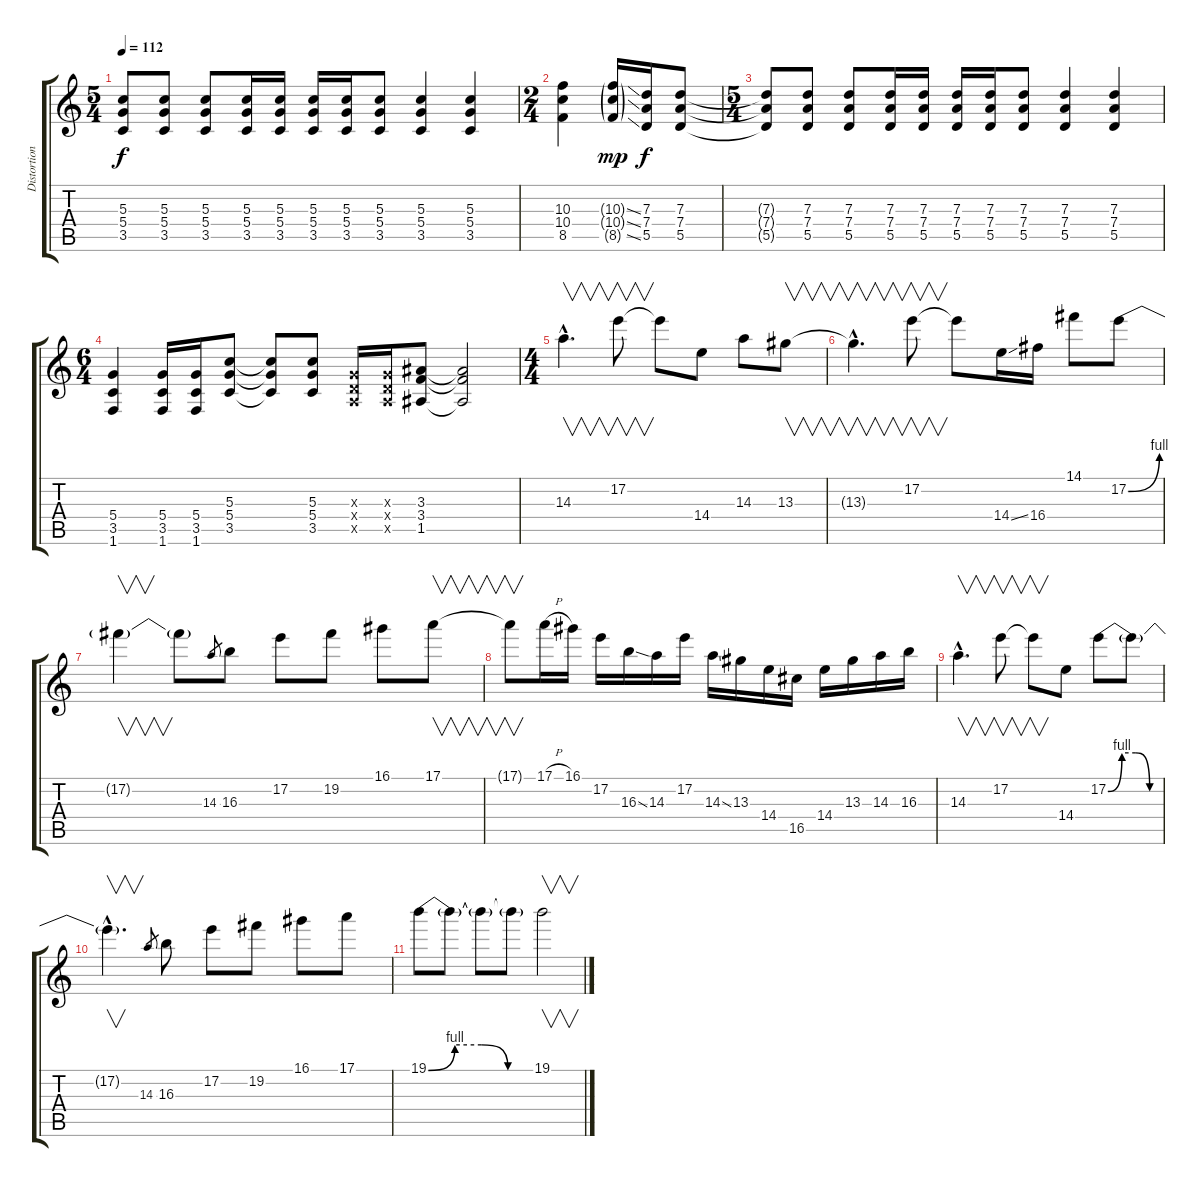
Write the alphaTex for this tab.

\track ("Distortion Guitar" "Distortion") {instrument distortionguitar}
\staff {score tabs}
\tuning (E4 B3 G3 D3 A2 E2) {hide}
\ts (5 4)
\tempo 112
\clef g2
\ks c
(5.3{t} 5.4{t} 3.5{t}).8{dy f} (5.3 5.4 3.5).8 (5.3 5.4 3.5).8 (5.3 5.4 3.5).16 (5.3 5.4 3.5).16 (5.3 5.4 3.5).16 (5.3 5.4 3.5).16 (5.3 5.4 3.5).8 (5.3 5.4 3.5).4 (5.3 5.4 3.5).4 |
\ts (2 4)
(10.3 10.4 8.5).4 (10.3{ss g} 10.4{ss g} 8.5{ss g}).16{dy mp} (7.3 7.4 5.5).16{dy f} (7.3 7.4 5.5).8 |
\ts (5 4)
(7.3{t} 7.4{t} 5.5{t}).8 (7.3 7.4 5.5).8 (7.3 7.4 5.5).8 (7.3 7.4 5.5).16 (7.3 7.4 5.5).16 (7.3 7.4 5.5).16 (7.3 7.4 5.5).16 (7.3 7.4 5.5).8 (7.3 7.4 5.5).4 (7.3 7.4 5.5).4 |
\ts (6 4)
(5.4 3.5 1.6).4 (5.4 3.5 1.6).16 (5.4 3.5 1.6).16 (5.3 5.4 3.5).8 (5.3{t} 5.4{t} 3.5{t}).8 (5.3 5.4 3.5).8 (0.3{x} 0.4{x} 0.5{x}).16 (0.3{x} 0.4{x} 0.5{x}).16 (3.3 3.4 1.5).8 (3.3{t} 3.4{t} 1.5{t}).2 |
\ts (4 4)
14.3{hac}.4{v d} 17.2.8{v} 17.2{t}.8 14.4.8 14.3.8 13.3.8{v} |
13.3{hac t}.4{v d} 17.2.8{v} 17.2{t}.8 14.4{ss}.16 16.4.16 14.1.8 17.2{be (bend 0 0 60 4)}.8 |
17.2{t}.4{v} 17.2{t}.8 14.3.8{gr} 16.3.8 17.2.8 19.2.8 16.1.8 17.1.8{v} |
17.1{t}.8{v} 17.1{h}.16 16.1.16 17.2.16 16.3{ss}.16 14.3.16 17.2.16 14.3{ss}.16 13.3.16 14.4.16 16.5.16 14.4.16 13.3.16 14.3.16 16.3.16 |
14.3{hac}.4{v d} 17.2.8{v} 17.2{t}.8{v} 14.4.8 17.2{be (custom 0 0 15 4 30 4 45 0 60 0)}.8 17.2{t}.8 |
17.2{hac t}.4{v d} 14.3.8{gr} 16.3.8 17.2.8 19.2.8 16.1.8 17.1.8 |
19.1{be (custom 0 0 15 4 30 4 45 0 60 0)}.8 19.1{t}.8 19.1{t}.8 19.1{t}.8 19.1.2{v}
